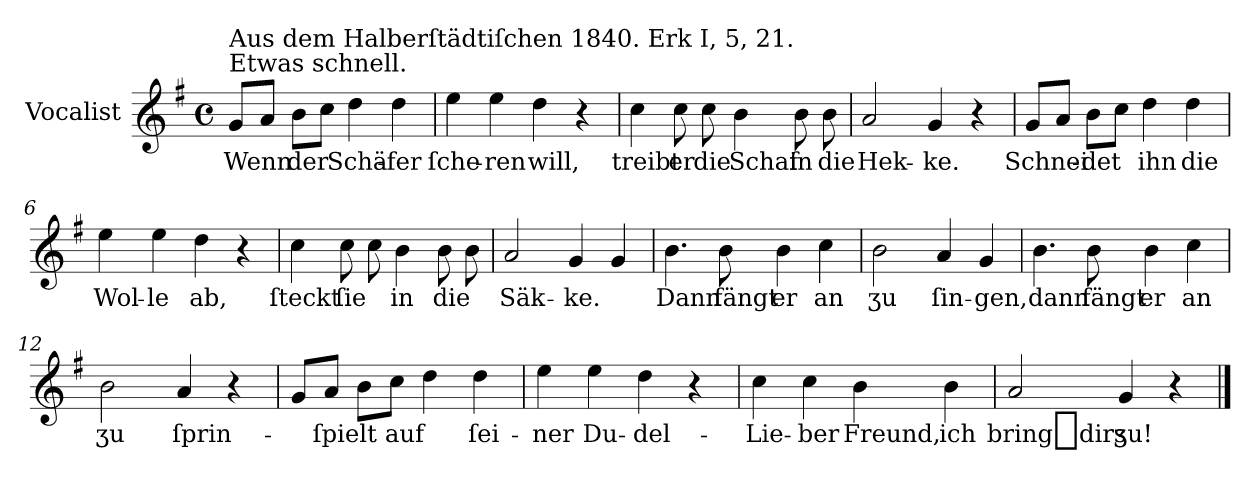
**kern	**text
*part1	*part1
*staff1	*staff1
*I"Vocalist	*
*k[f#]	*
*G:	*
*M4/4	*
*met(c)	*
=1	=1
!LO:TX:a:t=Etwas schnell.	!
!LO:TX:a:t=Aus dem Halberſtädtiſchen 1840. Erk I, 5, 21.	!
8gL	Wenn
8aJ	.
8bL	der
8ccJ	.
4dd	Schä-
4dd	-fer
=2	=2
4ee	ſche-
4ee	-ren
4dd	will,
4r	.
=3	=3
4cc	treibt
8cc	er
8cc	die
4b	Schaf
8b	in
8b	die
=4	=4
2a	Hek-
4g	-ke.
4r	.
=5	=5
8gL	Schnei-
8aJ	.
8bL	-det
8ccJ	.
4dd	ihn
4dd	die
=6	=6
4ee	Wol-
4ee	-le
4dd	ab,
4r	.
=7	=7
4cc	ſteckt
8cc	ſie
8cc	.
4b	in
8b	die
8b	.
=8	=8
2a	Säk-
4g	-ke.
4g	.
=9	=9
4.b	Dann
8b	fängt
4b	er
4cc	an
=10	=10
2b	ʒu
4a	ſin-
4g	-gen,
=11	=11
4.b	dann
8b	fängt
4b	er
4cc	an
=12	=12
2b	ʒu
4a	ſprin-
4r	.
=13	=13
8gL	.
8aJ	ſpielt
8bL	.
8ccJ	auf
4dd	.
4dd	ſei-
=14	=14
4ee	-ner
4ee	Du-
4dd	-del-
4r	.
=15	=15
4cc	Lie-
4cc	-ber
4b	Freund,
4b	ich
=16	=16
2a	bring_dirs
4g	ʒu!
4r	.
==	==
*-	*-
